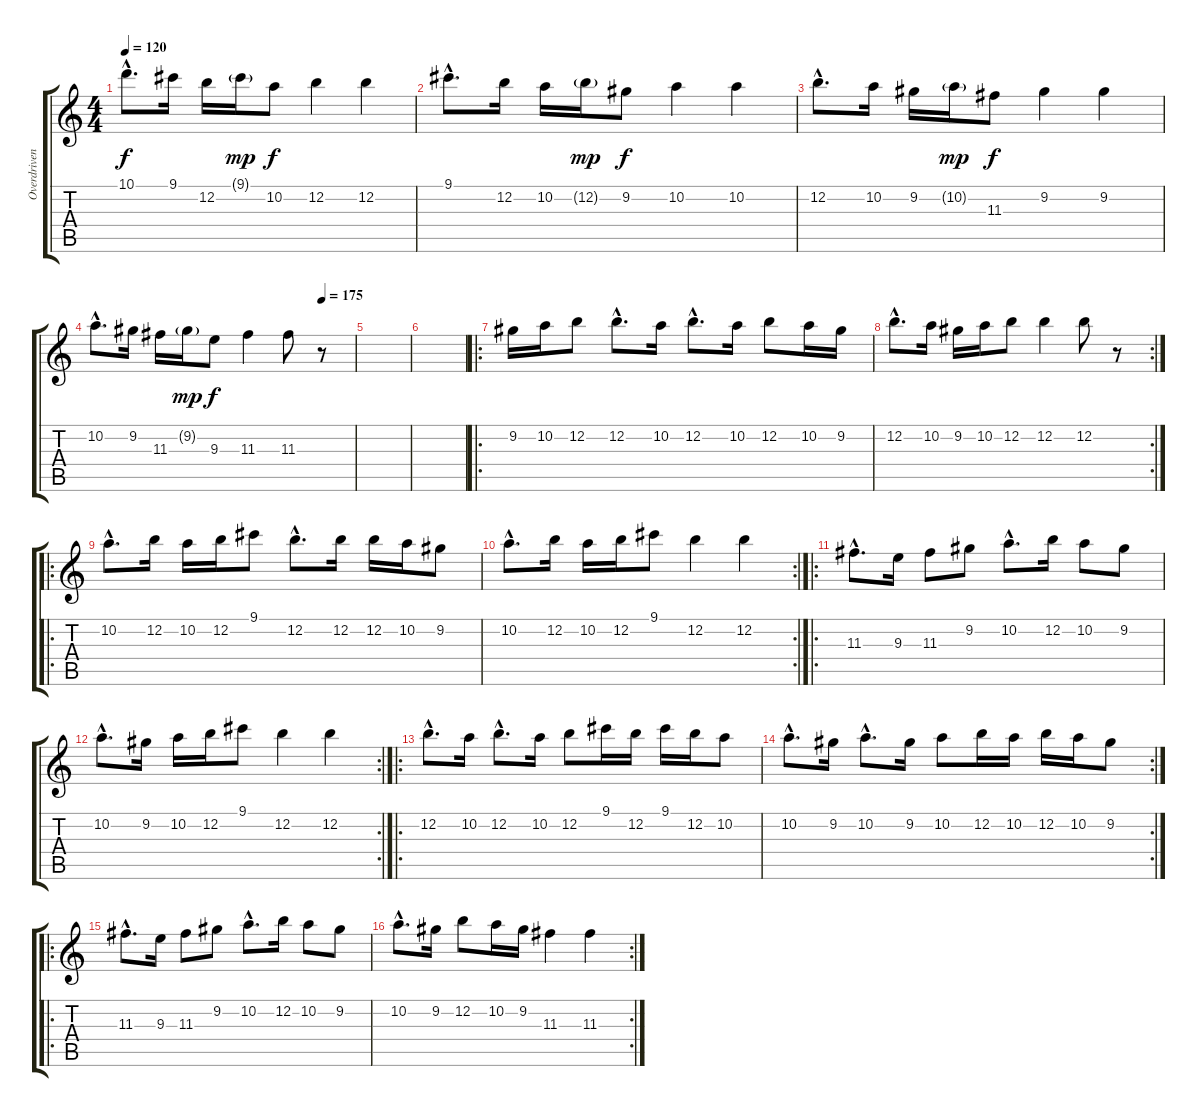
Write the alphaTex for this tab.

\track ("Overdriven Guitar" "Overdriven") {instrument overdrivenguitar}
\staff {score tabs}
\tuning (E4 B3 G3 D3 A2 E2) {hide}
\ts (4 4)
\tempo 120
\clef g2
\ks c
10.1{hac}.8{d dy f} 9.1.16 12.2.16 9.1{g}.16{dy mp} 10.2.8{dy f} 12.2.4 12.2.4 |
9.1{hac}.8{d} 12.2.16 10.2.16 12.2{g}.16{dy mp} 9.2.8{dy f} 10.2.4 10.2.4 |
12.2{hac}.8{d} 10.2.16 9.2.16 10.2{g}.16{dy mp} 11.3.8{dy f} 9.2.4 9.2.4 |
\tempo (175 0.875)
10.2{hac}.8{d} 9.2.16 11.3.16 9.2{g}.16{dy mp} 9.3.8{dy f} 11.3.4 11.3.8 r.8 |
|
|
\ro
9.2.16 10.2.16 12.2.8 12.2{hac}.8{d} 10.2.16 12.2{hac}.8{d} 10.2.16 12.2.8 10.2.16 9.2.16 |
\rc 2
12.2{hac}.8{d} 10.2.16 9.2.16 10.2.16 12.2.8 12.2.4 12.2.8 r.8 |
\ro
10.2{hac}.8{d} 12.2.16 10.2.16 12.2.16 9.1.8 12.2{hac}.8{d} 12.2.16 12.2.16 10.2.16 9.2.8 |
\rc 2
10.2{hac}.8{d} 12.2.16 10.2.16 12.2.16 9.1.8 12.2.4 12.2.4 |
\ro
11.3{hac}.8{d} 9.3.16 11.3.8 9.2.8 10.2{hac}.8{d} 12.2.16 10.2.8 9.2.8 |
\rc 2
10.2{hac}.8{d} 9.2.16 10.2.16 12.2.16 9.1.8 12.2.4 12.2.4 |
\ro
12.2{hac}.8{d} 10.2.16 12.2{hac}.8{d} 10.2.16 12.2.8 9.1.16 12.2.16 9.1.16 12.2.16 10.2.8 |
\rc 2
10.2{hac}.8{d} 9.2.16 10.2{hac}.8{d} 9.2.16 10.2.8 12.2.16 10.2.16 12.2.16 10.2.16 9.2.8 |
\ro
11.3{hac}.8{d} 9.3.16 11.3.8 9.2.8 10.2{hac}.8{d} 12.2.16 10.2.8 9.2.8 |
\rc 2
10.2{hac}.8{d} 9.2.16 12.2.8 10.2.16 9.2.16 11.3.4 11.3.4
